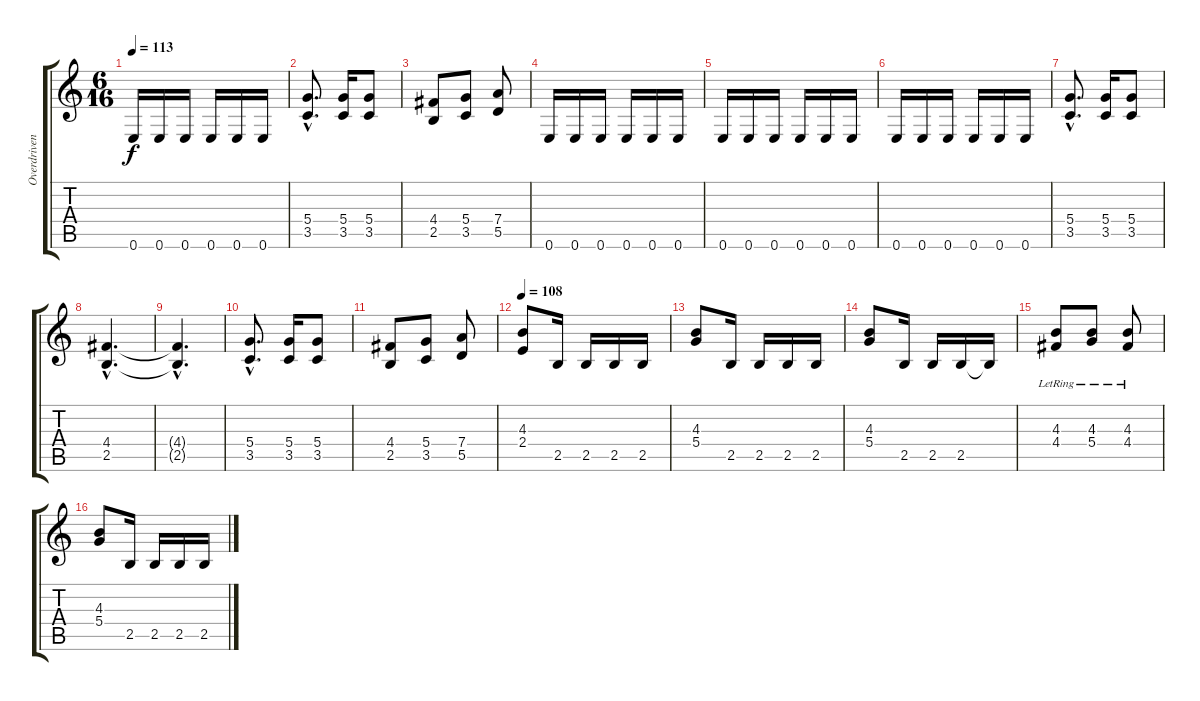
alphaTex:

\track ("Overdriven Guitar 2" "Overdriven") {instrument overdrivenguitar}
\staff {score tabs}
\tuning (E4 B3 G3 D3 A2 E2) {hide}
\ts (6 16)
\tempo 113
\clef g2
\ks c
0.6.16{dy f} 0.6.16 0.6.16 0.6.16 0.6.16 0.6.16 |
(5.4{hac} 3.5{hac}).8{d} (5.4 3.5).16 (5.4 3.5).8 |
(4.4 2.5).8 (5.4 3.5).8 (7.4 5.5).8 |
0.6.16 0.6.16 0.6.16 0.6.16 0.6.16 0.6.16 |
0.6.16 0.6.16 0.6.16 0.6.16 0.6.16 0.6.16 |
0.6.16 0.6.16 0.6.16 0.6.16 0.6.16 0.6.16 |
(5.4{hac} 3.5{hac}).8{d} (5.4 3.5).16 (5.4 3.5).8 |
(4.4{hac} 2.5{hac}).4{d} |
(4.4{hac t} 2.5{hac t}).4{d} |
(5.4{hac} 3.5{hac}).8{d} (5.4 3.5).16 (5.4 3.5).8 |
(4.4 2.5).8 (5.4 3.5).8 (7.4 5.5).8 |
\tempo 108
(4.3 2.4).8 2.5.16 2.5.16 2.5.16 2.5.16 |
(4.3 5.4).8 2.5.16 2.5.16 2.5.16 2.5.16 |
(4.3 5.4).8 2.5.16 2.5.16 2.5.16 2.5{t}.16 |
(4.3 4.4{lr}).8 (4.3{lr} 5.4).8 (4.3 4.4{lr}).8 |
(4.3 5.4).8 2.5.16 2.5.16 2.5.16 2.5.16
